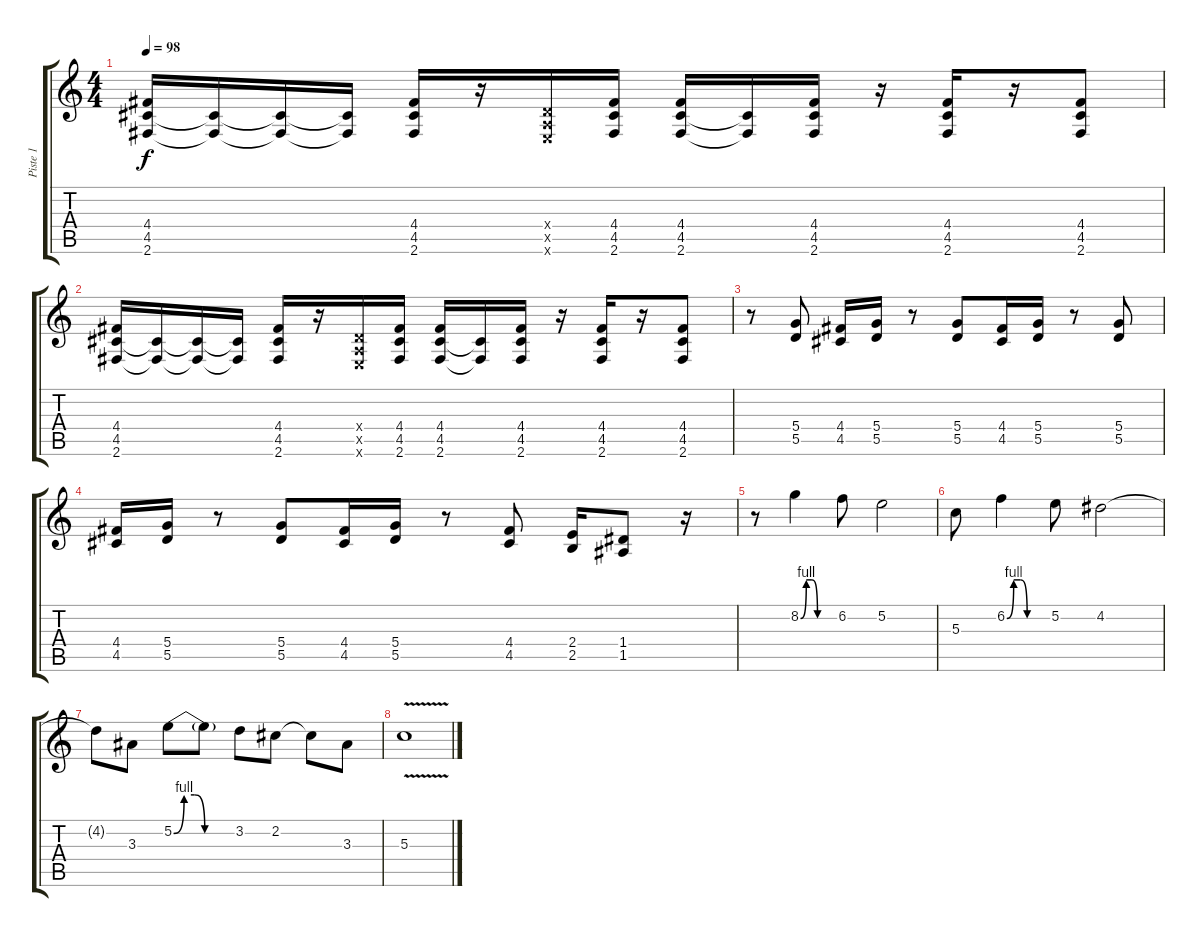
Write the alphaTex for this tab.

\track ("Piste 1" "Piste 1") {instrument distortionguitar}
\staff {score tabs}
\tuning (E4 B3 G3 D3 A2 E2) {hide}
\ts (4 4)
\tempo 98
\clef g2
\ks c
(4.4 4.5 2.6).16{dy f} (4.5{t} 2.6{t}).16 (4.5{t} 2.6{t}).16 (4.5{t} 2.6{t}).16 (4.4 4.5 2.6).16 r.16 (0.4{x} 0.5{x} 0.6{x}).16 (4.4 4.5 2.6).16 (4.4 4.5 2.6).16 (4.5{t} 2.6{t}).16 (4.4 4.5 2.6).16 r.16 (4.4 4.5 2.6).16 r.16 (4.4 4.5 2.6).8 |
(4.4 4.5 2.6).16 (4.5{t} 2.6{t}).16 (4.5{t} 2.6{t}).16 (4.5{t} 2.6{t}).16 (4.4 4.5 2.6).16 r.16 (0.4{x} 0.5{x} 0.6{x}).16 (4.4 4.5 2.6).16 (4.4 4.5 2.6).16 (4.5{t} 2.6{t}).16 (4.4 4.5 2.6).16 r.16 (4.4 4.5 2.6).16 r.16 (4.4 4.5 2.6).8 |
r.8 (5.4 5.5).8 (4.4 4.5).16 (5.4 5.5).16 r.8 (5.4 5.5).8 (4.4 4.5).16 (5.4 5.5).16 r.8 (5.4 5.5).8 |
(4.4 4.5).16 (5.4 5.5).16 r.8 (5.4 5.5).8 (4.4 4.5).16 (5.4 5.5).16 r.8 (4.4 4.5).8 (2.4 2.5).16 (1.4 1.5).8 r.16 |
r.8 8.2{be (custom 0 0 10 4 20 4 30 0 60 0)}.4 6.2.8 5.2.2 |
5.3.8 6.2{be (custom 0 0 10 4 20 4 30 0 60 0)}.4 5.2.8 4.2.2 |
4.2{t}.8 3.3.8 5.2{be (custom 0 0 10 4 20 4 30 0 60 0)}.8 5.2{t}.8 3.2.8 2.2.8 2.2{t}.8 3.3.8 |
5.3{v}.1
